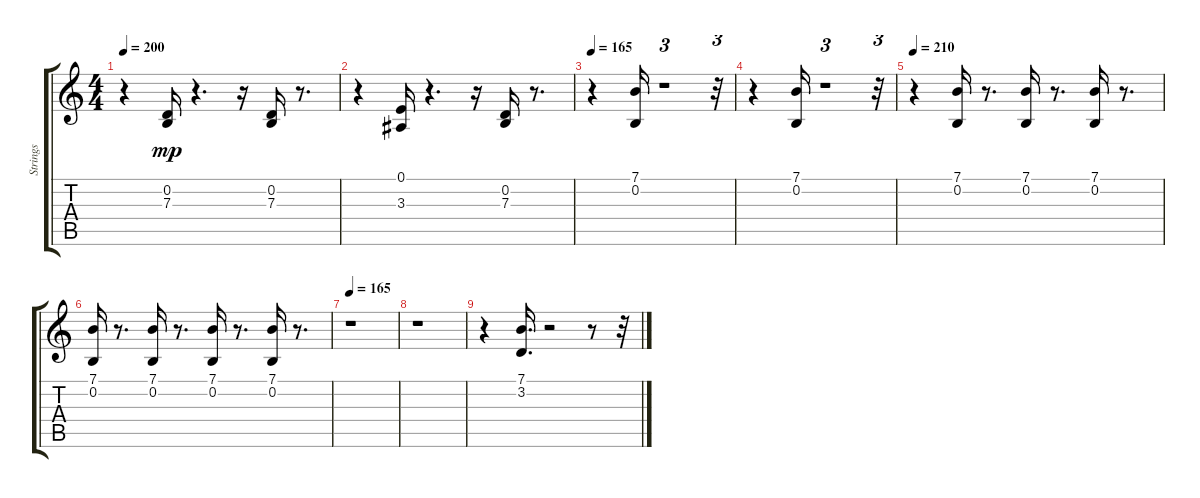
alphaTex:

\track ("Strings" "Strings") {instrument stringensemble1}
\staff {score tabs}
\tuning (E4 B3 G3 D3 A2 E2) {hide}
\ts (4 4)
\tempo 200
\clef g2
\ks c
r.4{dy mp} (0.2 7.3).16 r.4{d} r.16 (0.2 7.3).16 r.8{d} |
r.4 (0.1 3.3).16 r.4{d} r.16 (0.2 7.3).16 r.8{d} |
\tempo 165
r.4 (7.1 0.2).16 r.1{tu (3 2)} r.32{tu (3 2)} |
r.4 (7.1 0.2).16 r.1{tu (3 2)} r.32{tu (3 2)} |
\tempo 210
r.4 (7.1 0.2).16 r.8{d} (7.1 0.2).16 r.8{d} (7.1 0.2).16 r.8{d} |
(7.1 0.2).16 r.8{d} (7.1 0.2).16 r.8{d} (7.1 0.2).16 r.8{d} (7.1 0.2).16 r.8{d} |
\tempo 165
r.1 |
r.1 |
r.4 (7.1 3.2).16{d} r.2 r.8 r.32
